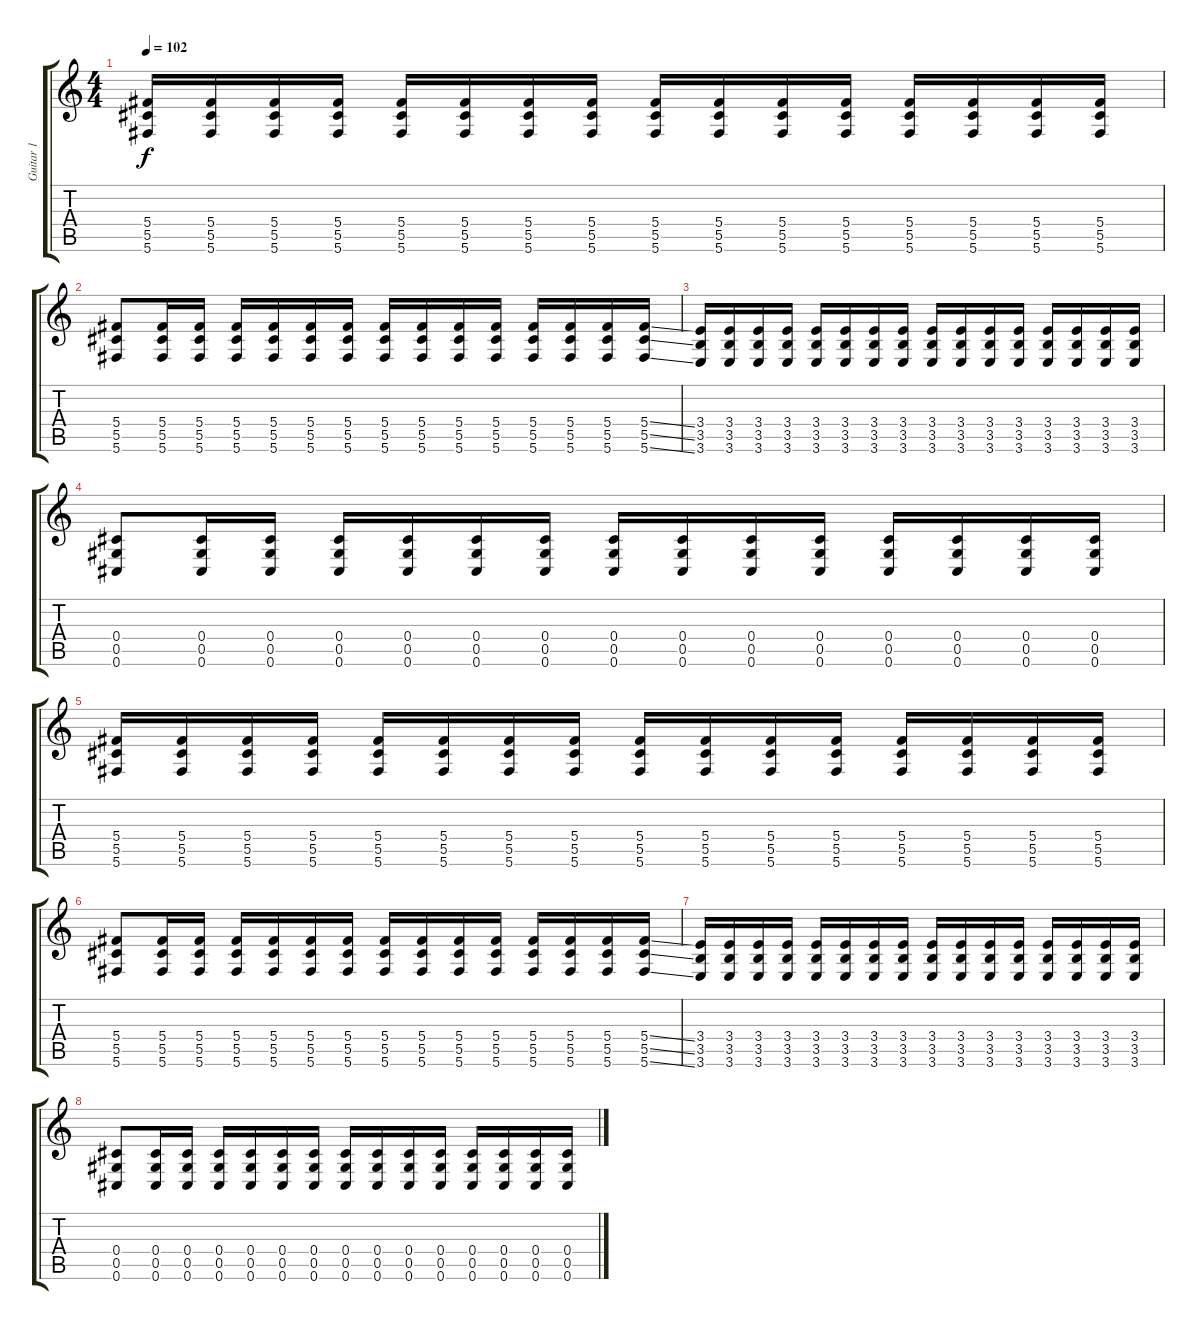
\track ("Guitar 1" "Guitar 1") {instrument overdrivenguitar}
\staff {score tabs}
\tuning (Eb4 Bb3 Gb3 Db3 Ab2 Db2) {hide}
\ts (4 4)
\tempo 102
\clef g2
\ks c
(5.4 5.5 5.6).16{dy f} (5.4 5.5 5.6).16 (5.4 5.5 5.6).16 (5.4 5.5 5.6).16 (5.4 5.5 5.6).16 (5.4 5.5 5.6).16 (5.4 5.5 5.6).16 (5.4 5.5 5.6).16 (5.4 5.5 5.6).16 (5.4 5.5 5.6).16 (5.4 5.5 5.6).16 (5.4 5.5 5.6).16 (5.4 5.5 5.6).16 (5.4 5.5 5.6).16 (5.4 5.5 5.6).16 (5.4 5.5 5.6).16 |
(5.4 5.5 5.6).8 (5.4 5.5 5.6).16 (5.4 5.5 5.6).16 (5.4 5.5 5.6).16 (5.4 5.5 5.6).16 (5.4 5.5 5.6).16 (5.4 5.5 5.6).16 (5.4 5.5 5.6).16 (5.4 5.5 5.6).16 (5.4 5.5 5.6).16 (5.4 5.5 5.6).16 (5.4 5.5 5.6).16 (5.4 5.5 5.6).16 (5.4 5.5 5.6).16 (5.4{ss} 5.5{ss} 5.6{ss}).16 |
(3.4 3.5 3.6).16 (3.4 3.5 3.6).16 (3.4 3.5 3.6).16 (3.4 3.5 3.6).16 (3.4 3.5 3.6).16 (3.4 3.5 3.6).16 (3.4 3.5 3.6).16 (3.4 3.5 3.6).16 (3.4 3.5 3.6).16 (3.4 3.5 3.6).16 (3.4 3.5 3.6).16 (3.4 3.5 3.6).16 (3.4 3.5 3.6).16 (3.4 3.5 3.6).16 (3.4 3.5 3.6).16 (3.4 3.5 3.6).16 |
(0.4 0.5 0.6).8 (0.4 0.5 0.6).16 (0.4 0.5 0.6).16 (0.4 0.5 0.6).16 (0.4 0.5 0.6).16 (0.4 0.5 0.6).16 (0.4 0.5 0.6).16 (0.4 0.5 0.6).16 (0.4 0.5 0.6).16 (0.4 0.5 0.6).16 (0.4 0.5 0.6).16 (0.4 0.5 0.6).16 (0.4 0.5 0.6).16 (0.4 0.5 0.6).16 (0.4 0.5 0.6).16 |
(5.4 5.5 5.6).16 (5.4 5.5 5.6).16 (5.4 5.5 5.6).16 (5.4 5.5 5.6).16 (5.4 5.5 5.6).16 (5.4 5.5 5.6).16 (5.4 5.5 5.6).16 (5.4 5.5 5.6).16 (5.4 5.5 5.6).16 (5.4 5.5 5.6).16 (5.4 5.5 5.6).16 (5.4 5.5 5.6).16 (5.4 5.5 5.6).16 (5.4 5.5 5.6).16 (5.4 5.5 5.6).16 (5.4 5.5 5.6).16 |
(5.4 5.5 5.6).8 (5.4 5.5 5.6).16 (5.4 5.5 5.6).16 (5.4 5.5 5.6).16 (5.4 5.5 5.6).16 (5.4 5.5 5.6).16 (5.4 5.5 5.6).16 (5.4 5.5 5.6).16 (5.4 5.5 5.6).16 (5.4 5.5 5.6).16 (5.4 5.5 5.6).16 (5.4 5.5 5.6).16 (5.4 5.5 5.6).16 (5.4 5.5 5.6).16 (5.4{ss} 5.5{ss} 5.6{ss}).16 |
(3.4 3.5 3.6).16 (3.4 3.5 3.6).16 (3.4 3.5 3.6).16 (3.4 3.5 3.6).16 (3.4 3.5 3.6).16 (3.4 3.5 3.6).16 (3.4 3.5 3.6).16 (3.4 3.5 3.6).16 (3.4 3.5 3.6).16 (3.4 3.5 3.6).16 (3.4 3.5 3.6).16 (3.4 3.5 3.6).16 (3.4 3.5 3.6).16 (3.4 3.5 3.6).16 (3.4 3.5 3.6).16 (3.4 3.5 3.6).16 |
(0.4 0.5 0.6).8 (0.4 0.5 0.6).16 (0.4 0.5 0.6).16 (0.4 0.5 0.6).16 (0.4 0.5 0.6).16 (0.4 0.5 0.6).16 (0.4 0.5 0.6).16 (0.4 0.5 0.6).16 (0.4 0.5 0.6).16 (0.4 0.5 0.6).16 (0.4 0.5 0.6).16 (0.4 0.5 0.6).16 (0.4 0.5 0.6).16 (0.4 0.5 0.6).16 (0.4 0.5 0.6).16
